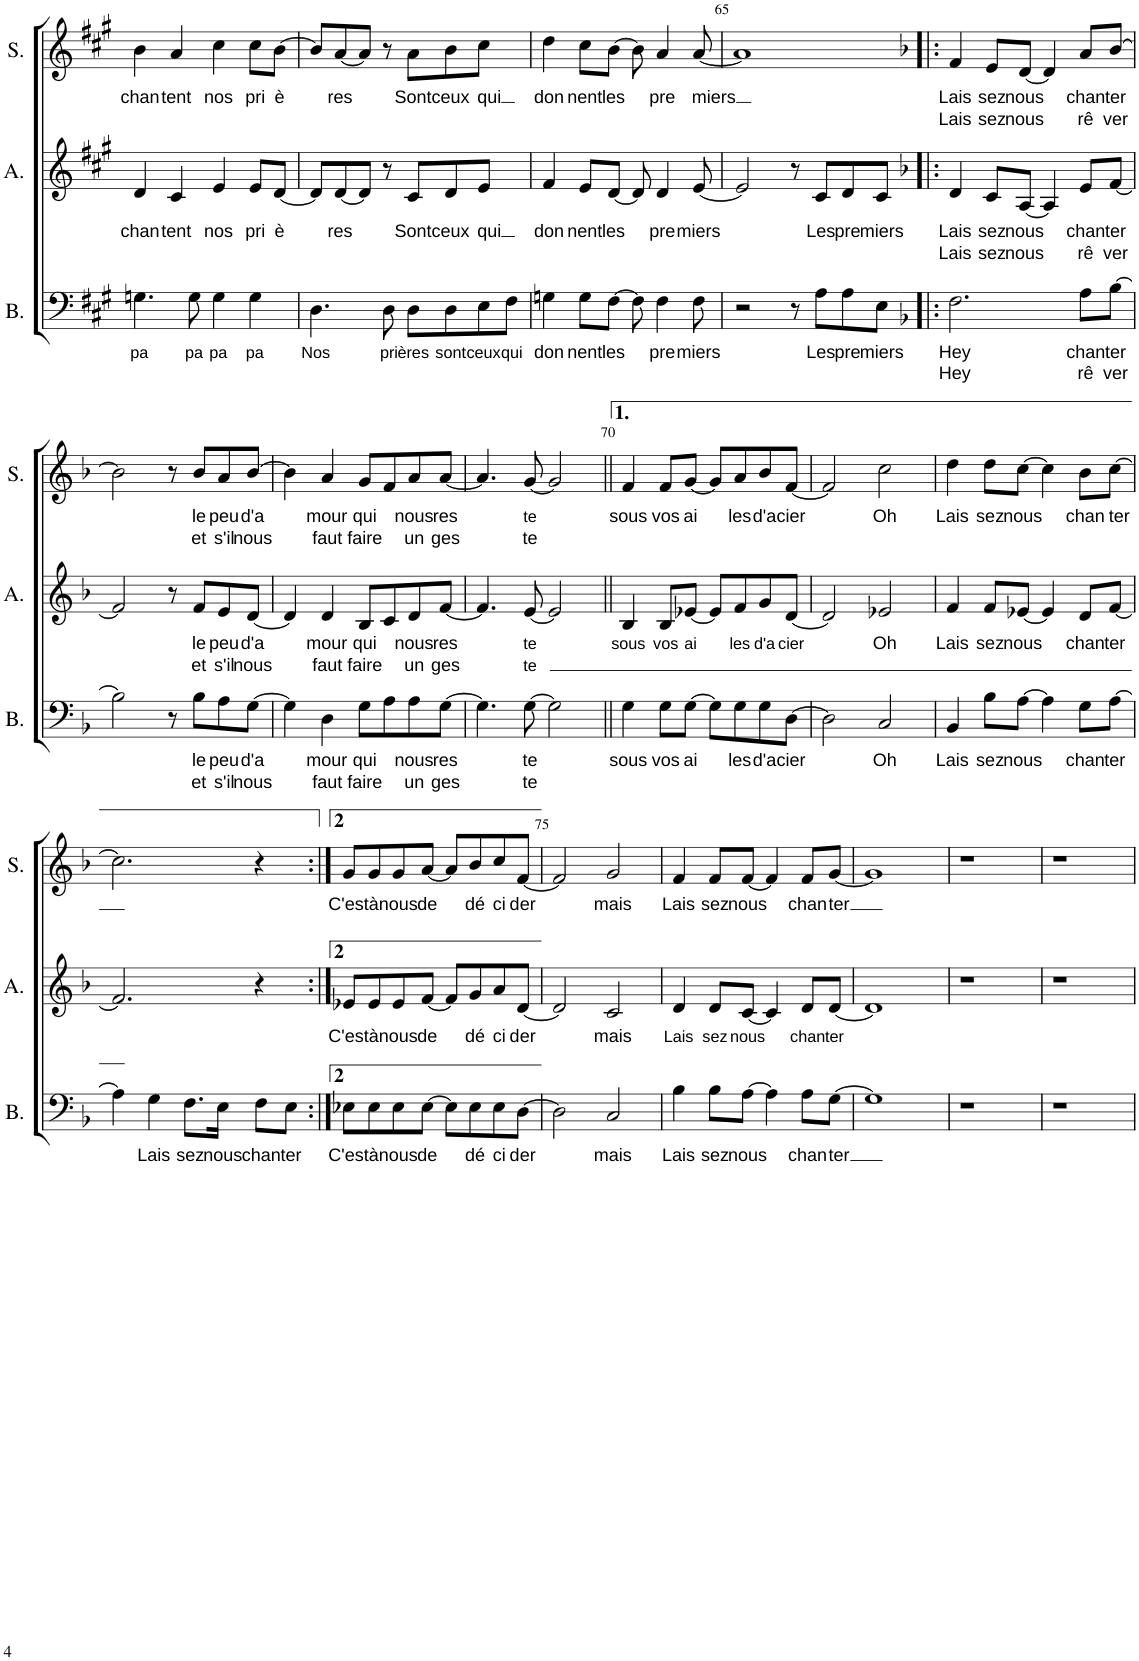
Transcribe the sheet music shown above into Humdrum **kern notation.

**kern	**text	**text	**kern	**text	**text	**kern	**text	**text
*part3	*part3	*part3	*part2	*part2	*part2	*part1	*part1	*part1
*staff3	*staff3	*staff3	*staff2	*staff2	*staff2	*staff1	*staff1	*staff1
*I"Bass	*	*	*I"Alto	*	*	*I"Soprano	*	*
*I'B.	*	*	*I'A.	*	*	*I'S.	*	*
!!LO:PB:g=z
*clefF4	*	*	*clefG2	*	*	*clefG2	*	*
*k[f#c#g#]	*	*	*k[f#c#g#]	*	*	*k[f#c#g#]	*	*
*A:	*	*	*A:	*	*	*A:	*	*
*M4/4	*	*	*M4/4	*	*	*M4/4	*	*
=62	=62	=62	=62	=62	=62	=62	=62	=62
!	!LO:LY:b	!	!	!LO:LY:b	!	!	!LO:LY:b	!
4.Gn\	pa	.	4d/	chan	.	4b\	chan	.
!	!	!	!	!LO:LY:b	!	!	!LO:LY:b	!
.	.	.	4c#/	tent	.	4a/	tent	.
!	!LO:LY:b	!	!	!	!	!	!	!
8G\	pa	.	.	.	.	.	.	.
!	!LO:LY:b	!	!	!LO:LY:b	!	!	!LO:LY:b	!
4G\	pa	.	4e/	nos	.	4cc#\	nos	.
!	!LO:LY:b	!	!	!LO:LY:b	!	!	!LO:LY:b	!
4G\	pa	.	8e/L	pri	.	8cc#\L	pri	.
!	!	!	!	!LO:LY:b	!	!	!LO:LY:b	!
.	.	.	[8d/J	è	.	[8b\J	è	.
=63	=63	=63	=63	=63	=63	=63	=63	=63
!	!LO:LY:b	!	!	!	!	!	!	!
4.D\	Nos	.	8d/L]	.	.	8b/L]	.	.
!	!	!	!	!LO:LY:b	!	!	!LO:LY:b	!
.	.	.	[8d/	res	.	[8a/	res	.
.	.	.	8d/J]	.	.	8a/J]	.	.
!	!LO:LY:b	!	!	!	!	!	!	!
8D\	pri	.	8r	.	.	8r	.	.
!	!LO:LY:b	!	!	!LO:LY:b	!	!	!LO:LY:b	!
8D\L	ères	.	8c#/L	Sont	.	8a\L	Sont	.
!	!LO:LY:b	!	!	!LO:LY:b	!	!	!LO:LY:b	!
8D\	sont	.	8d/	ceux	.	8b\	ceux	.
!	!LO:LY:b	!	!	!LO:LY:b	!	!	!LO:LY:b	!
8E\	ceux	.	8e/J	qui	.	8cc#\J	qui	.
!	!LO:LY:b	!	!	!	!	!	!	!
8F#\J	qui	.	8ryy	.	.	8ryy	.	.
=64	=64	=64	=64	=64	=64	=64	=64	=64
!	!LO:LY:b	!	!	!LO:LY:b	!	!	!LO:LY:b	!
4Gn\	don	.	4f#/	don	.	4dd\	don	.
!	!LO:LY:b	!	!	!LO:LY:b	!	!	!LO:LY:b	!
8G\L	nent	.	8e/L	nent	.	8cc#\L	nent	.
!	!LO:LY:b	!	!	!LO:LY:b	!	!	!LO:LY:b	!
[8F#\J	les	.	[8d/J	les	.	[8b\J	les	.
8F#\]	.	.	8d/]	.	.	8b\]	.	.
!	!LO:LY:b	!	!	!LO:LY:b	!	!	!LO:LY:b	!
4F#\	pre	.	4d/	pre	.	4a/	pre	.
!	!LO:LY:b	!	!	!LO:LY:b	!	!	!LO:LY:b	!
8F#\	miers	.	[8e/	miers	.	[8a/	miers	.
=65	=65	=65	=65	=65	=65	=65	=65	=65
2r	.	.	2e/]	.	.	1a]	.	.
8r	.	.	8r	.	.	.	.	.
!	!LO:LY:b	!	!	!LO:LY:b	!	!	!	!
8A\L	Les	.	8c#/L	Les	.	.	.	.
!	!LO:LY:b	!	!	!LO:LY:b	!	!	!	!
8A\	pre	.	8d/	pre	.	.	.	.
!	!LO:LY:b	!	!	!LO:LY:b	!	!	!	!
8E\J	miers	.	8c#/J	miers	.	.	.	.
=66!|:	=66!|:	=66!|:	=66!|:	=66!|:	=66!|:	=66!|:	=66!|:	=66!|:
*k[b-]	*	*	*k[b-]	*	*	*k[b-]	*	*
*F:	*	*	*F:	*	*	*F:	*	*
!	!LO:LY:b	!LO:LY:b	!	!LO:LY:b	!LO:LY:b	!	!LO:LY:b	!LO:LY:b
2.F\	Hey	Hey	4d/	Lais	Lais	4f/	Lais	Lais
!	!	!	!	!LO:LY:b	!LO:LY:b	!	!LO:LY:b	!LO:LY:b
.	.	.	8c/L	sez	sez	8e/L	sez	sez
!	!	!	!	!LO:LY:b	!LO:LY:b	!	!LO:LY:b	!LO:LY:b
.	.	.	[8A/J	nous	nous	[8d/J	nous	nous
.	.	.	4A/]	.	.	4d/]	.	.
!	!LO:LY:b	!LO:LY:b	!	!LO:LY:b	!LO:LY:b	!	!LO:LY:b	!LO:LY:b
8A\L	chan	rê	8e/L	chan	rê	8a/L	chan	rê
!	!LO:LY:b	!LO:LY:b	!	!LO:LY:b	!LO:LY:b	!	!LO:LY:b	!LO:LY:b
[8B-\J	ter	ver	[8f/J	ter	ver	[8b-/J	ter	ver
!!LO:LB:g=z
=67	=67	=67	=67	=67	=67	=67	=67	=67
2B-\]	.	.	2f/]	.	.	2b-\]	.	.
8r	.	.	8r	.	.	8r	.	.
!	!LO:LY:b	!LO:LY:b	!	!LO:LY:b	!LO:LY:b	!	!LO:LY:b	!LO:LY:b
8B-\L	le	et	8f/L	le	et	8b-/L	le	et
!	!LO:LY:b	!LO:LY:b	!	!LO:LY:b	!LO:LY:b	!	!LO:LY:b	!LO:LY:b
8A\	peu	s'il	8e/	peu	s'il	8a/	peu	s'il
!	!LO:LY:b	!LO:LY:b	!	!LO:LY:b	!LO:LY:b	!	!LO:LY:b	!LO:LY:b
[8G\J	d'a	nous	[8d/J	d'a	nous	[8b-/J	d'a	nous
=68	=68	=68	=68	=68	=68	=68	=68	=68
4G\]	.	.	4d/]	.	.	4b-\]	.	.
!	!LO:LY:b	!LO:LY:b	!	!LO:LY:b	!LO:LY:b	!	!LO:LY:b	!LO:LY:b
4D\	mour	faut	4d/	mour	faut	4a/	mour	faut
!	!LO:LY:b	!LO:LY:b	!	!LO:LY:b	!LO:LY:b	!	!LO:LY:b	!LO:LY:b
8G\L	qui	faire	8B-/L	qui	faire	8g/L	qui	faire
8A\	.	.	8c/	.	.	8f/	.	.
!	!LO:LY:b	!LO:LY:b	!	!LO:LY:b	!LO:LY:b	!	!LO:LY:b	!LO:LY:b
8A\	nous	un	8d/	nous	un	8a/	nous	un
!	!LO:LY:b	!LO:LY:b	!	!LO:LY:b	!LO:LY:b	!	!LO:LY:b	!LO:LY:b
[8G\J	res	ges	[8f/J	res	ges	[8a/J	res	ges
=69	=69	=69	=69	=69	=69	=69	=69	=69
4.G\]	.	.	4.f/]	.	.	4.a/]	.	.
!	!LO:LY:b	!LO:LY:b	!	!LO:LY:b	!LO:LY:b	!	!LO:LY:b	!LO:LY:b
[8G\	te	te	[8e/	te	te	[8g/	te	te
2G\]	.	.	2e/]	.	.	2g/]	.	.
=70||	=70||	=70||	=70||	=70||	=70||	=70||	=70||	=70||
!	!LO:LY:b	!	!	!LO:LY:b	!	!	!LO:LY:b	!
4G\	sous	.	4B-/	sous	.	4f/	sous	.
!	!LO:LY:b	!	!	!LO:LY:b	!	!	!LO:LY:b	!
8G\L	vos	.	8B-/L	vos	.	8f/L	vos	.
!	!LO:LY:b	!	!	!LO:LY:b	!	!	!LO:LY:b	!
[8G\J	ai	.	[8e-X/J	ai	.	[8g/J	ai	.
8G\L]	.	.	8e-/L]	.	.	8g/L]	.	.
!	!LO:LY:b	!	!	!LO:LY:b	!	!	!LO:LY:b	!
8G\	les	.	8f/	les	.	8a/	les	.
!	!LO:LY:b	!	!	!LO:LY:b	!	!	!LO:LY:b	!
8G\	d'a	.	8g/	d'a	.	8b-/	d'a	.
!	!LO:LY:b	!	!	!LO:LY:b	!	!	!LO:LY:b	!
[8D\J	cier	.	[8d/J	cier	.	[8f/J	cier	.
=71	=71	=71	=71	=71	=71	=71	=71	=71
2D\]	.	.	2d/]	.	.	2f/]	.	.
!	!LO:LY:b	!	!	!LO:LY:b	!	!	!LO:LY:b	!
2C/	Oh	.	2e-X/	Oh	.	2cc\	Oh	.
=72	=72	=72	=72	=72	=72	=72	=72	=72
!	!LO:LY:b	!	!	!LO:LY:b	!	!	!LO:LY:b	!
4BB-/	Lais	.	4f/	Lais	.	4dd\	Lais	.
!	!LO:LY:b	!	!	!LO:LY:b	!	!	!LO:LY:b	!
8B-\L	sez	.	8f/L	sez	.	8dd\L	sez	.
!	!LO:LY:b	!	!	!LO:LY:b	!	!	!LO:LY:b	!
[8A\J	nous	.	[8e-X/J	nous	.	[8cc\J	nous	.
4A\]	.	.	4e-/]	.	.	4cc\]	.	.
!	!LO:LY:b	!	!	!LO:LY:b	!	!	!LO:LY:b	!
8G\L	chan	.	8d/L	chan	.	8b-\L	chan	.
!	!LO:LY:b	!	!	!LO:LY:b	!	!	!LO:LY:b	!
[8A\J	ter	.	[8f/J	ter	.	[8cc\J	ter	.
!!LO:LB:g=z
=73	=73	=73	=73	=73	=73	=73	=73	=73
4A\]	.	.	2.f/]	.	.	2.cc\]	.	.
!	!LO:LY:b	!	!	!	!	!	!	!
4G\	Lais	.	.	.	.	.	.	.
!	!LO:LY:b	!	!	!	!	!	!	!
8.F\L	sez	.	.	.	.	.	.	.
!	!LO:LY:b	!	!	!	!	!	!	!
16E\Jk	nous	.	.	.	.	.	.	.
!	!LO:LY:b	!	!	!	!	!	!	!
8F\L	chan	.	4r	.	.	4r	.	.
!	!LO:LY:b	!	!	!	!	!	!	!
8E\J	ter	.	.	.	.	.	.	.
=74:|!	=74:|!	=74:|!	=74:|!	=74:|!	=74:|!	=74:|!	=74:|!	=74:|!
!	!LO:LY:b	!	!	!LO:LY:b	!	!	!LO:LY:b	!
8E-X\L	C'est	.	8e-X/L	C'est	.	8g/L	C'est	.
!	!LO:LY:b	!	!	!LO:LY:b	!	!	!LO:LY:b	!
8E-\	à	.	8e-/	à	.	8g/	à	.
!	!LO:LY:b	!	!	!LO:LY:b	!	!	!LO:LY:b	!
8E-\	nous	.	8e-/	nous	.	8g/	nous	.
!	!LO:LY:b	!	!	!LO:LY:b	!	!	!LO:LY:b	!
[8E-\J	de	.	[8f/J	de	.	[8a/J	de	.
8E-\L]	.	.	8f/L]	.	.	8a/L]	.	.
!	!LO:LY:b	!	!	!LO:LY:b	!	!	!LO:LY:b	!
8E-\	dé	.	8g/	dé	.	8b-/	dé	.
!	!LO:LY:b	!	!	!LO:LY:b	!	!	!LO:LY:b	!
8E-\	ci	.	8a/	ci	.	8cc/	ci	.
!	!LO:LY:b	!	!	!LO:LY:b	!	!	!LO:LY:b	!
[8D\J	der	.	[8d/J	der	.	[8f/J	der	.
=75	=75	=75	=75	=75	=75	=75	=75	=75
2D\]	.	.	2d/]	.	.	2f/]	.	.
!	!LO:LY:b	!	!	!LO:LY:b	!	!	!LO:LY:b	!
2C/	mais	.	2c/	mais	.	2g/	mais	.
=76	=76	=76	=76	=76	=76	=76	=76	=76
!	!LO:LY:b	!	!	!LO:LY:b	!	!	!LO:LY:b	!
4B-\	Lais	.	4d/	Lais	.	4f/	Lais	.
!	!LO:LY:b	!	!	!LO:LY:b	!	!	!LO:LY:b	!
8B-\L	sez	.	8d/L	sez	.	8f/L	sez	.
!	!LO:LY:b	!	!	!LO:LY:b	!	!	!LO:LY:b	!
[8A\J	nous	.	[8c/J	nous	.	[8f/J	nous	.
4A\]	.	.	4c/]	.	.	4f/]	.	.
!	!LO:LY:b	!	!	!LO:LY:b	!	!	!LO:LY:b	!
8A\L	chan	.	8d/L	chan	.	8f/L	chan	.
!	!LO:LY:b	!	!	!LO:LY:b	!	!	!LO:LY:b	!
[8G\J	ter	.	[8d/J	ter	.	[8g/J	ter	.
=77	=77	=77	=77	=77	=77	=77	=77	=77
1G]	.	.	1d]	.	.	1g]	.	.
=78	=78	=78	=78	=78	=78	=78	=78	=78
1r	.	.	1r	.	.	1r	.	.
=79	=79	=79	=79	=79	=79	=79	=79	=79
1r	.	.	1r	.	.	1r	.	.
=	=	=	=	=	=	=	=	=
*-	*-	*-	*-	*-	*-	*-	*-	*-
